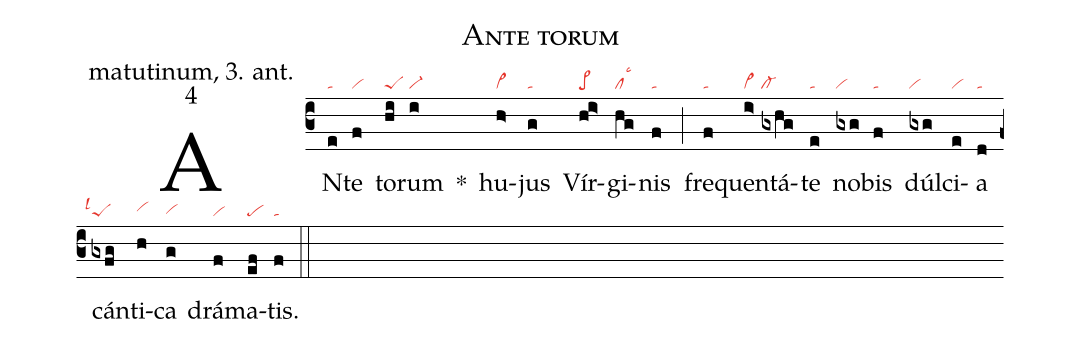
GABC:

name: Ante torum;
office-part: matutinum, 3. ant.;
mode: 4;
nabc-lines: 1;
%%
(c3)
AN(e|ta)te(f|vi) to(hi|peS)rum(i|vi-) *()
hu(h>|vi>)jus(g|ta) Vír(hi>|pe>)gi(hg|cllsc3)nis(f|ta) (;)
fre(f|ta)quen(i>|vi>)tá(gxhg|cl-)te(e|ta) no(gxg|vi)bis(f|ta)
dúl(gxg|vi)ci(e|vi)a(d|ta) cán(gxfg|``peSlsl1)ti(h|vihh)ca(g|vihg) drá(f|vi)ma(ef|pe)tis.(f|ta) (::)
